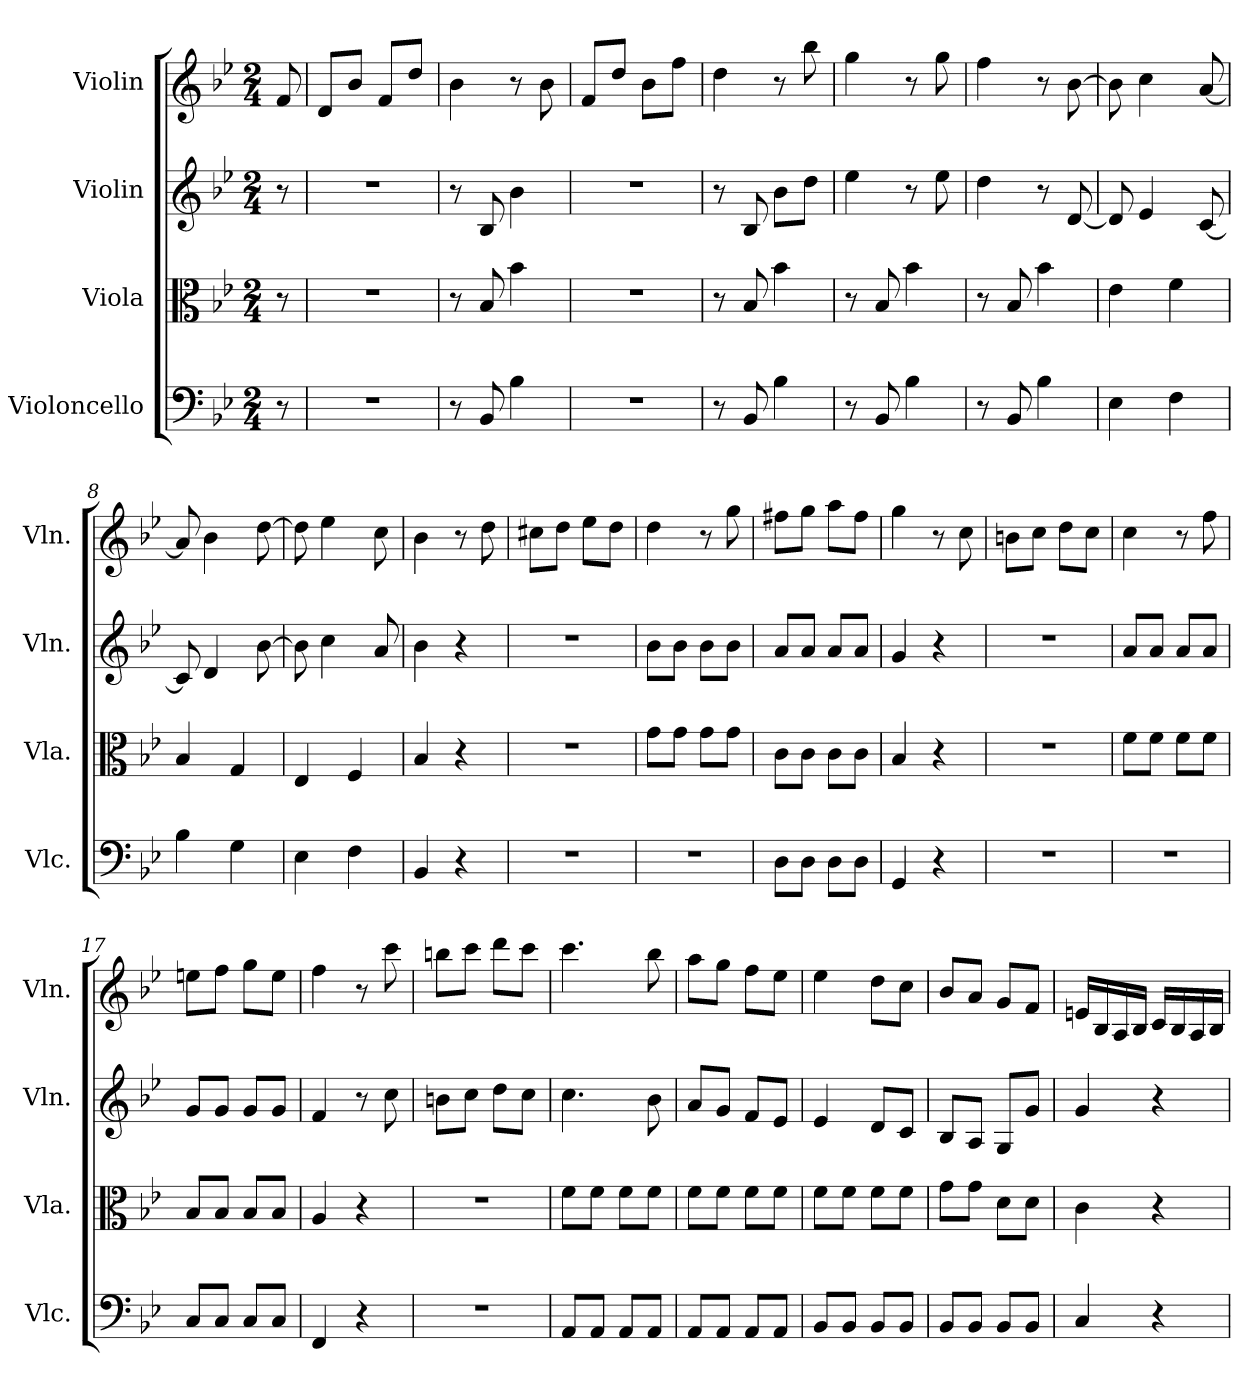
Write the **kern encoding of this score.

**kern	**kern	**kern	**kern
*part4	*part3	*part2	*part1
*staff4	*staff3	*staff2	*staff1
*I"Violoncello	*I"Viola	*I"Violin	*I"Violin
*I'Vlc.	*I'Vla.	*I'Vln.	*I'Vln.
*clefF4	*clefC3	*clefG2	*clefG2
*k[b-e-]	*k[b-e-]	*k[b-e-]	*k[b-e-]
*B-:	*B-:	*B-:	*B-:
*M2/4	*M2/4	*M2/4	*M2/4
=	=	=	=
8r	8r	8r	8f/
=1	=1	=1	=1
2r	2r	2r	8d/L
.	.	.	8b-/J
.	.	.	8f/L
.	.	.	8dd/J
=2	=2	=2	=2
8r	8r	8r	4b-\
8BB-/	8B-/	8B-/	.
4B-\	4b-\	4b-\	8r
.	.	.	8b-\
=3	=3	=3	=3
2r	2r	2r	8f/L
.	.	.	8dd/J
.	.	.	8b-\L
.	.	.	8ff\J
=4	=4	=4	=4
8r	8r	8r	4dd\
8BB-/	8B-/	8B-/	.
4B-\	4b-\	8b-\L	8r
.	.	8dd\J	8bb-\
=5	=5	=5	=5
8r	8r	4ee-\	4gg\
8BB-/	8B-/	.	.
4B-\	4b-\	8r	8r
.	.	8ee-\	8gg\
=6	=6	=6	=6
8r	8r	4dd\	4ff\
8BB-/	8B-/	.	.
4B-\	4b-\	8r	8r
.	.	[8d/	[8b-\
=7	=7	=7	=7
4E-\	4e-\	8d/]	8b-\]
.	.	4e-/	4cc\
4F\	4f\	.	.
.	.	[8c/	[8a/
=8	=8	=8	=8
4B-\	4B-/	8c/]	8a/]
.	.	4d/	4b-\
4G\	4G/	.	.
.	.	[8b-\	[8dd\
=9	=9	=9	=9
4E-\	4E-/	8b-\]	8dd\]
.	.	4cc\	4ee-\
4F\	4F/	.	.
.	.	8a/	8cc\
=10	=10	=10	=10
4BB-/	4B-/	4b-\	4b-\
4r	4r	4r	8r
.	.	.	8dd\
=11	=11	=11	=11
2r	2r	2r	8cc#X\L
.	.	.	8dd\J
.	.	.	8ee-\L
.	.	.	8dd\J
=12	=12	=12	=12
2r	8g\L	8b-\L	4dd\
.	8g\J	8b-\J	.
.	8g\L	8b-\L	8r
.	8g\J	8b-\J	8gg\
=13	=13	=13	=13
8D\L	8c\L	8a/L	8ff#X\L
8D\J	8c\J	8a/J	8gg\J
8D\L	8c\L	8a/L	8aa\L
8D\J	8c\J	8a/J	8ff#\J
=14	=14	=14	=14
4GG/	4B-/	4g/	4gg\
4r	4r	4r	8r
.	.	.	8cc\
=15	=15	=15	=15
2r	2r	2r	8bn\L
.	.	.	8cc\J
.	.	.	8dd\L
.	.	.	8cc\J
=16	=16	=16	=16
2r	8f\L	8a/L	4cc\
.	8f\J	8a/J	.
.	8f\L	8a/L	8r
.	8f\J	8a/J	8ff\
=17	=17	=17	=17
8C/L	8B-/L	8g/L	8een\L
8C/J	8B-/J	8g/J	8ff\J
8C/L	8B-/L	8g/L	8gg\L
8C/J	8B-/J	8g/J	8ee\J
=18	=18	=18	=18
4FF/	4A/	4f/	4ff\
4r	4r	8r	8r
.	.	8cc\	8ccc\
=19	=19	=19	=19
2r	2r	8bn\L	8bbn\L
.	.	8cc\J	8ccc\J
.	.	8dd\L	8ddd\L
.	.	8cc\J	8ccc\J
=20	=20	=20	=20
8AA/L	8f\L	4.cc\	4.ccc\
8AA/J	8f\J	.	.
8AA/L	8f\L	.	.
8AA/J	8f\J	8b-\	8bb-\
=21	=21	=21	=21
8AA/L	8f\L	8a/L	8aa\L
8AA/J	8f\J	8g/J	8gg\J
8AA/L	8f\L	8f/L	8ff\L
8AA/J	8f\J	8e-/J	8ee-\J
=22	=22	=22	=22
8BB-/L	8f\L	4e-/	4ee-\
8BB-/J	8f\J	.	.
8BB-/L	8f\L	8d/L	8dd\L
8BB-/J	8f\J	8c/J	8cc\J
=23	=23	=23	=23
8BB-/L	8g\L	8B-/L	8b-/L
8BB-/J	8g\J	8A/J	8a/J
8BB-/L	8d\L	8G/L	8g/L
8BB-/J	8d\J	8g/J	8f/J
=24	=24	=24	=24
4C/	4c\	4g/	16en/LL
.	.	.	16B-/
.	.	.	16A/
.	.	.	16B-/JJ
4r	4r	4r	16c/LL
.	.	.	16B-/
.	.	.	16A/
.	.	.	16B-/JJ
=	=	=	=
*-	*-	*-	*-
